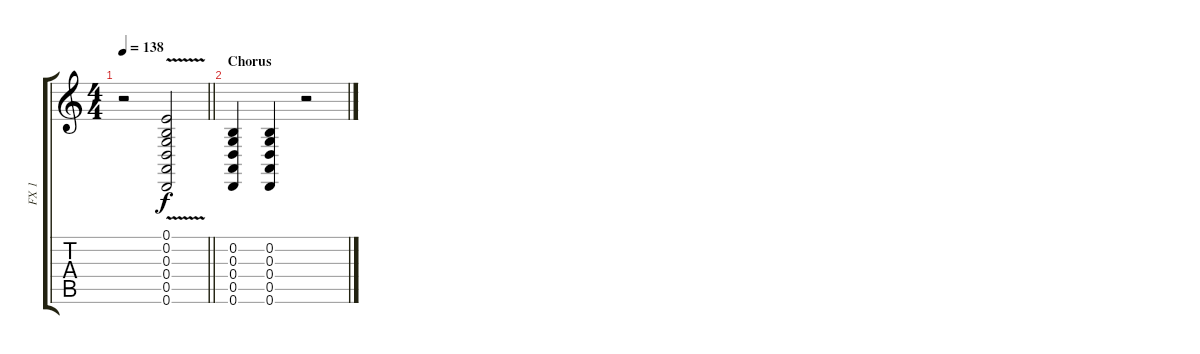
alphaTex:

\track ("FX 1" "FX 1") {instrument stringensemble1}
\staff {score tabs}
\tuning (E4 B3 G3 D3 A2 D2) {hide}
\ts (4 4)
\tempo 138
\clef g2
\barLineRight lightlight
\ks c
r.2{dy f} (0.1 0.2 0.3 0.4{v} 0.5 0.6).2{instrument reversecymbal} |
\section ("" "Chorus")
(0.2 0.3 0.4 0.5 0.6).4{instrument melodictom} (0.2 0.3 0.4 0.5 0.6).4 r.2
